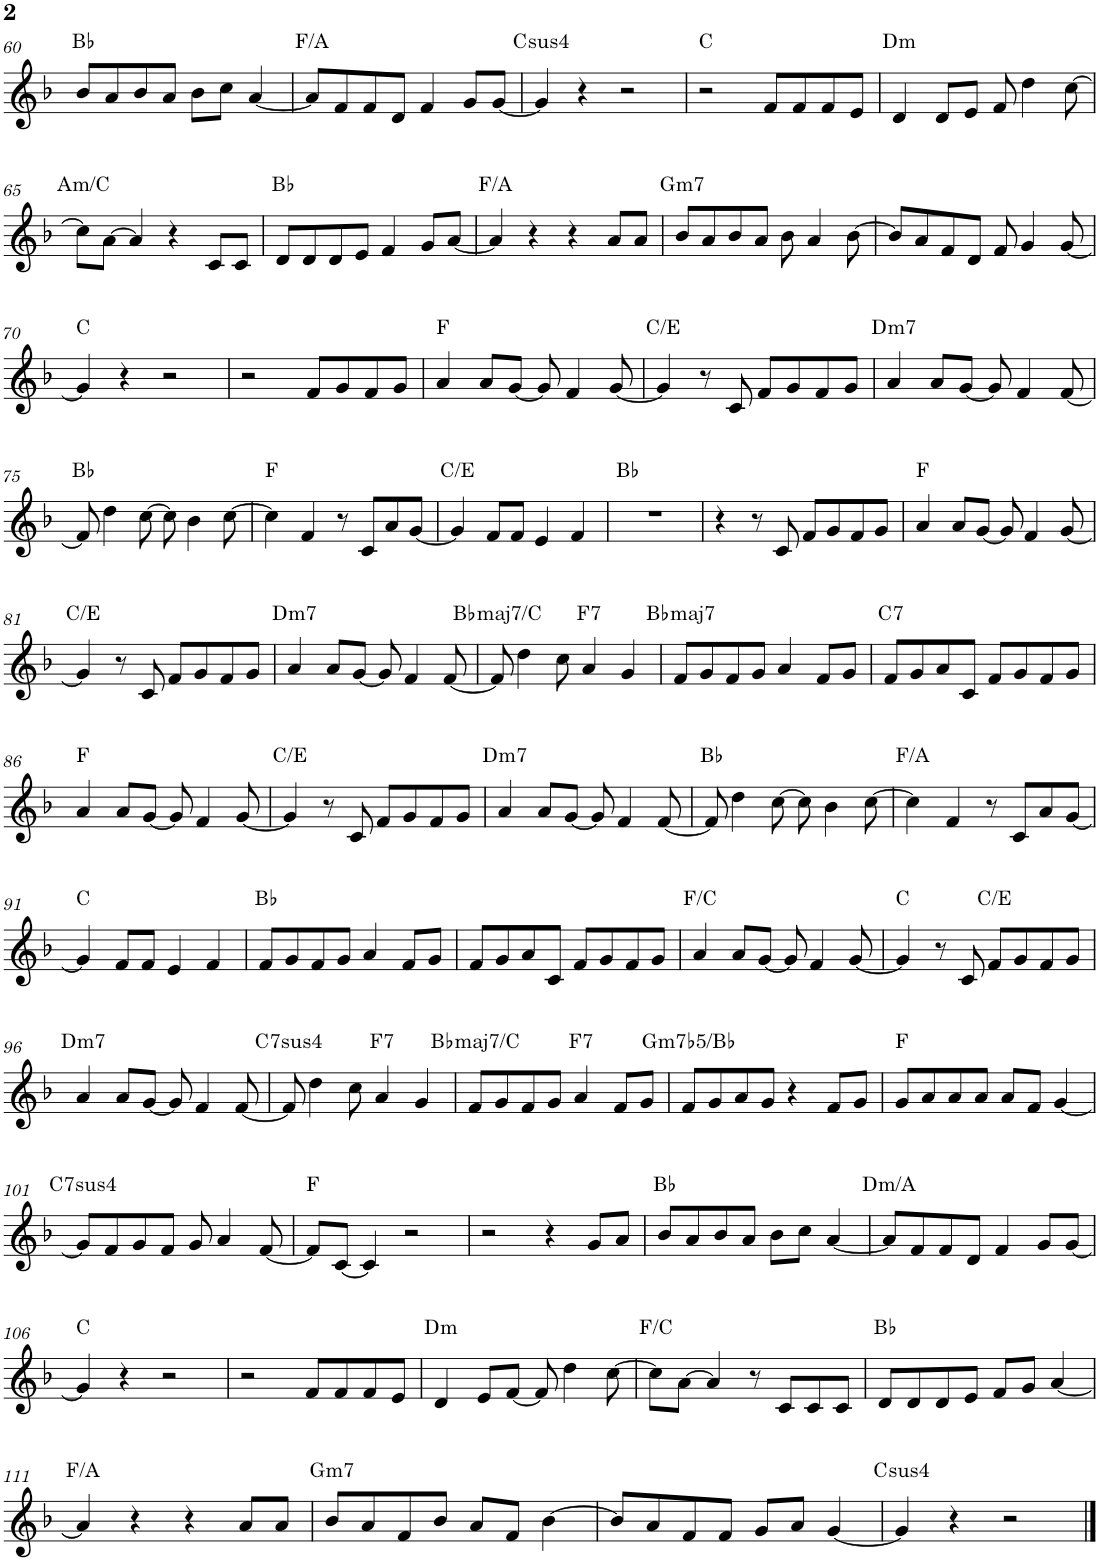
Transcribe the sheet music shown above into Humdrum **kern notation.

**kern	**harte
*part1	*part1
*staff1	*
*I"P1	*
!!LO:PB:g=z
*clefG2	*
*k[b-]	*
*F:	*
*M4/4	*
=60	=60
8b-/L	Bb:maj
8a/	.
8b-/	.
8a/J	.
8b-\L	.
8cc\J	.
[<4a/	.
=61	=61
8a/L]	F:maj/3
8f/	.
8f/	.
8d/J	.
4f/	.
8g/L	.
[<8g/J	.
=62	=62
!	!LO:H:kt=4
4g/]	C:sus4
4r	.
2r	.
=63	=63
2r	C:maj
8f/L	.
8f/	.
8f/	.
8e/J	.
=64	=64
!	!LO:H:kt=m
4d/	D:min
8d/L	.
8e/J	.
8f/	.
4dd\	.
[>8cc\	.
!!LO:LB:g=z
=65	=65
!	!LO:H:kt=m
8cc\L]	A:min/b3
[>8a\J	.
4a/]	.
4r	.
8c/L	.
8c/J	.
=66	=66
8d/L	Bb:maj
8d/	.
8d/	.
8e/J	.
4f/	.
8g/L	.
[<8a/J	.
=67	=67
4a/]	F:maj/3
4r	.
4r	.
8a/L	.
8a/J	.
=68	=68
!	!LO:H:kt=m7
8b-/L	G:min7
8a/	.
8b-/	.
8a/J	.
8b-\	.
4a/	.
[>8b-\	.
=69	=69
8b-/L]	.
8a/	.
8f/	.
8d/J	.
8f/	.
4g/	.
[<8g/	.
!!LO:LB:g=z
=70	=70
4g/]	C:maj
4r	.
2r	.
=71	=71
2r	.
8f/L	.
8g/	.
8f/	.
8g/J	.
=72	=72
4a/	F:maj
8a/L	.
[<8g/J	.
8g/]	.
4f/	.
[<8g/	.
=73	=73
4g/]	C:maj/3
8r	.
8c/	.
8f/L	.
8g/	.
8f/	.
8g/J	.
=74	=74
!	!LO:H:kt=m7
4a/	D:min7
8a/L	.
[<8g/J	.
8g/]	.
4f/	.
[<8f/	.
!!LO:LB:g=z
=75	=75
8f/]	Bb:maj
4dd\	.
[>8cc\	.
8cc\]	.
4b-\	.
[>8cc\	.
=76	=76
4cc\]	F:maj
4f/	.
8r	.
8c/L	.
8a/	.
[<8g/J	.
=77	=77
4g/]	C:maj/3
8f/L	.
8f/J	.
4e/	.
4f/	.
=78	=78
1r	Bb:maj
=79	=79
4r	.
8r	.
8c/	.
8f/L	.
8g/	.
8f/	.
8g/J	.
=80	=80
4a/	F:maj
8a/L	.
[<8g/J	.
8g/]	.
4f/	.
[<8g/	.
!!LO:LB:g=z
=81	=81
4g/]	C:maj/3
8r	.
8c/	.
8f/L	.
8g/	.
8f/	.
8g/J	.
=82	=82
!	!LO:H:kt=m7
4a/	D:min7
8a/L	.
[<8g/J	.
8g/]	.
4f/	.
[<8f/	.
=83	=83
!	!LO:H:kt=maj7
8f/]	Bb:maj7/2
4dd\	.
8cc\	.
!	!LO:H:kt=7
4a/	F:7
4g/	.
=84	=84
!	!LO:H:kt=maj7
8f/L	Bb:maj7
8g/	.
8f/	.
8g/J	.
4a/	.
8f/L	.
8g/J	.
=85	=85
!	!LO:H:kt=7
8f/L	C:7
8g/	.
8a/	.
8c/J	.
8f/L	.
8g/	.
8f/	.
8g/J	.
!!LO:LB:g=z
=86	=86
4a/	F:maj
8a/L	.
[<8g/J	.
8g/]	.
4f/	.
[<8g/	.
=87	=87
4g/]	C:maj/3
8r	.
8c/	.
8f/L	.
8g/	.
8f/	.
8g/J	.
=88	=88
!	!LO:H:kt=m7
4a/	D:min7
8a/L	.
[<8g/J	.
8g/]	.
4f/	.
[<8f/	.
=89	=89
8f/]	Bb:maj
4dd\	.
[>8cc\	.
8cc\]	.
4b-\	.
[>8cc\	.
=90	=90
4cc\]	F:maj/3
4f/	.
8r	.
8c/L	.
8a/	.
[<8g/J	.
!!LO:LB:g=z
=91	=91
4g/]	C:maj
8f/L	.
8f/J	.
4e/	.
4f/	.
=92	=92
8f/L	Bb:maj
8g/	.
8f/	.
8g/J	.
4a/	.
8f/L	.
8g/J	.
=93	=93
8f/L	.
8g/	.
8a/	.
8c/J	.
8f/L	.
8g/	.
8f/	.
8g/J	.
=94	=94
4a/	F:maj/5
8a/L	.
[<8g/J	.
8g/]	.
4f/	.
[<8g/	.
=95	=95
4g/]	C:maj
8r	.
8c/	.
8f/L	C:maj/3
8g/	.
8f/	.
8g/J	.
!!LO:LB:g=z
=96	=96
!	!LO:H:kt=m7
4a/	D:min7
8a/L	.
[<8g/J	.
8g/]	.
4f/	.
[<8f/	.
=97	=97
!	!LO:H:kt=74
8f/]	C:sus4(7)
4dd\	.
8cc\	.
!	!LO:H:kt=7
4a/	F:7
4g/	.
=98	=98
!	!LO:H:kt=maj7
8f/L	Bb:maj7/2
8g/	.
8f/	.
8g/J	.
!	!LO:H:kt=7
4a/	F:7
8f/L	.
8g/J	.
=99	=99
!	!LO:H:kt=m7b5
8f/L	G:hdim7/b3
8g/	.
8a/	.
8g/J	.
4r	.
8f/L	.
8g/J	.
=100	=100
8g/L	F:maj
8a/	.
8a/	.
8a/J	.
8a/L	.
8f/J	.
[<4g/	.
!!LO:LB:g=z
=101	=101
!	!LO:H:kt=74
8g/L]	C:sus4(7)
8f/	.
8g/	.
8f/J	.
8g/	.
4a/	.
[<8f/	.
=102	=102
8f/L]	F:maj
[<8c/J	.
4c/]	.
2r	.
=103	=103
2r	.
4r	.
8g/L	.
8a/J	.
=104	=104
8b-/L	Bb:maj
8a/	.
8b-/	.
8a/J	.
8b-\L	.
8cc\J	.
[<4a/	.
=105	=105
!	!LO:H:kt=m
8a/L]	D:min/5
8f/	.
8f/	.
8d/J	.
4f/	.
8g/L	.
[<8g/J	.
!!LO:LB:g=z
=106	=106
4g/]	C:maj
4r	.
2r	.
=107	=107
2r	.
8f/L	.
8f/	.
8f/	.
8e/J	.
=108	=108
!	!LO:H:kt=m
4d/	D:min
8e/L	.
[<8f/J	.
8f/]	.
4dd\	.
[>8cc\	.
=109	=109
8cc\L]	F:maj/5
[>8a\J	.
4a/]	.
8r	.
8c/L	.
8c/	.
8c/J	.
=110	=110
8d/L	Bb:maj
8d/	.
8d/	.
8e/J	.
8f/L	.
8g/J	.
[<4a/	.
!!LO:LB:g=z
=111	=111
4a/]	F:maj/3
4r	.
4r	.
8a/L	.
8a/J	.
=112	=112
!	!LO:H:kt=m7
8b-/L	G:min7
8a/	.
8f/	.
8b-/J	.
8a/L	.
8f/J	.
[>4b-\	.
=113	=113
8b-/L]	.
8a/	.
8f/	.
8f/J	.
8g/L	.
8a/J	.
[<4g/	.
=114	=114
!	!LO:H:kt=4
4g/]	C:sus4
4r	.
2r	.
==	==
*-	*-
